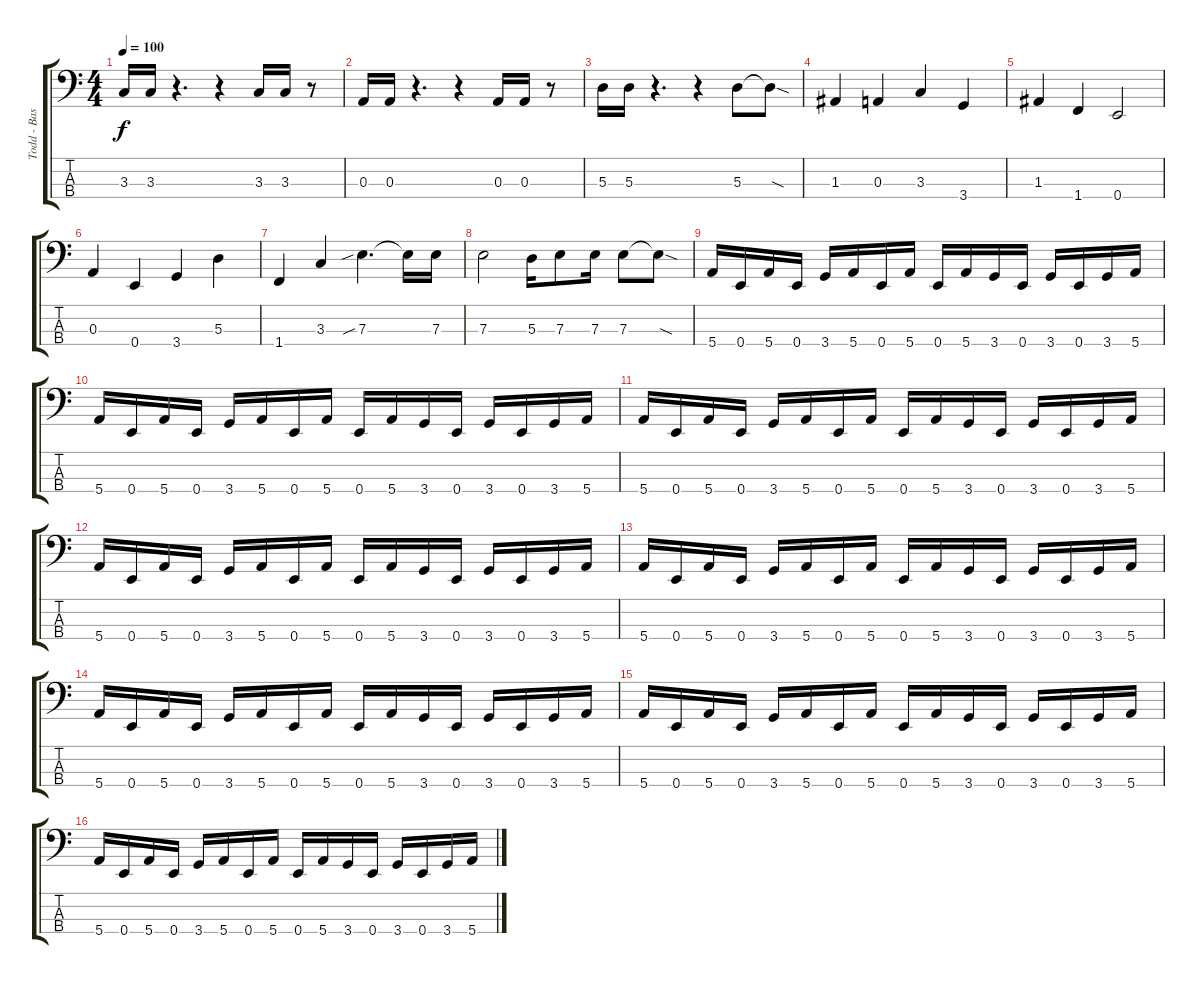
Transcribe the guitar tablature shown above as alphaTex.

\track ("Todd - Bass" "Todd - Bas") {instrument electricbasspick}
\staff {score tabs}
\tuning (G2 D2 A1 E1) {hide}
\ts (4 4)
\tempo 100
\clef f4
\ks c
3.3.16{dy f} 3.3.16 r.4{d} r.4 3.3.16 3.3.16 r.8 |
0.3.16 0.3.16 r.4{d} r.4 0.3.16 0.3.16 r.8 |
5.3.16 5.3.16 r.4{d} r.4 5.3.8 5.3{sod t}.8 |
1.3.4 0.3.4 3.3.4 3.4.4 |
1.3.4 1.4.4 0.4.2 |
0.3.4 0.4.4 3.4.4 5.3.4 |
1.4.4 3.3.4 7.3{sib}.4{d} 7.3{t}.16 7.3.16 |
7.3.2 5.3.16 7.3.8 7.3.16 7.3.8 7.3{sod t}.8 |
5.4.16 0.4.16 5.4.16 0.4.16 3.4.16 5.4.16 0.4.16 5.4.16 0.4.16 5.4.16 3.4.16 0.4.16 3.4.16 0.4.16 3.4.16 5.4.16 |
5.4.16 0.4.16 5.4.16 0.4.16 3.4.16 5.4.16 0.4.16 5.4.16 0.4.16 5.4.16 3.4.16 0.4.16 3.4.16 0.4.16 3.4.16 5.4.16 |
5.4.16 0.4.16 5.4.16 0.4.16 3.4.16 5.4.16 0.4.16 5.4.16 0.4.16 5.4.16 3.4.16 0.4.16 3.4.16 0.4.16 3.4.16 5.4.16 |
5.4.16 0.4.16 5.4.16 0.4.16 3.4.16 5.4.16 0.4.16 5.4.16 0.4.16 5.4.16 3.4.16 0.4.16 3.4.16 0.4.16 3.4.16 5.4.16 |
5.4.16 0.4.16 5.4.16 0.4.16 3.4.16 5.4.16 0.4.16 5.4.16 0.4.16 5.4.16 3.4.16 0.4.16 3.4.16 0.4.16 3.4.16 5.4.16 |
5.4.16 0.4.16 5.4.16 0.4.16 3.4.16 5.4.16 0.4.16 5.4.16 0.4.16 5.4.16 3.4.16 0.4.16 3.4.16 0.4.16 3.4.16 5.4.16 |
5.4.16 0.4.16 5.4.16 0.4.16 3.4.16 5.4.16 0.4.16 5.4.16 0.4.16 5.4.16 3.4.16 0.4.16 3.4.16 0.4.16 3.4.16 5.4.16 |
5.4.16 0.4.16 5.4.16 0.4.16 3.4.16 5.4.16 0.4.16 5.4.16 0.4.16 5.4.16 3.4.16 0.4.16 3.4.16 0.4.16 3.4.16 5.4.16
